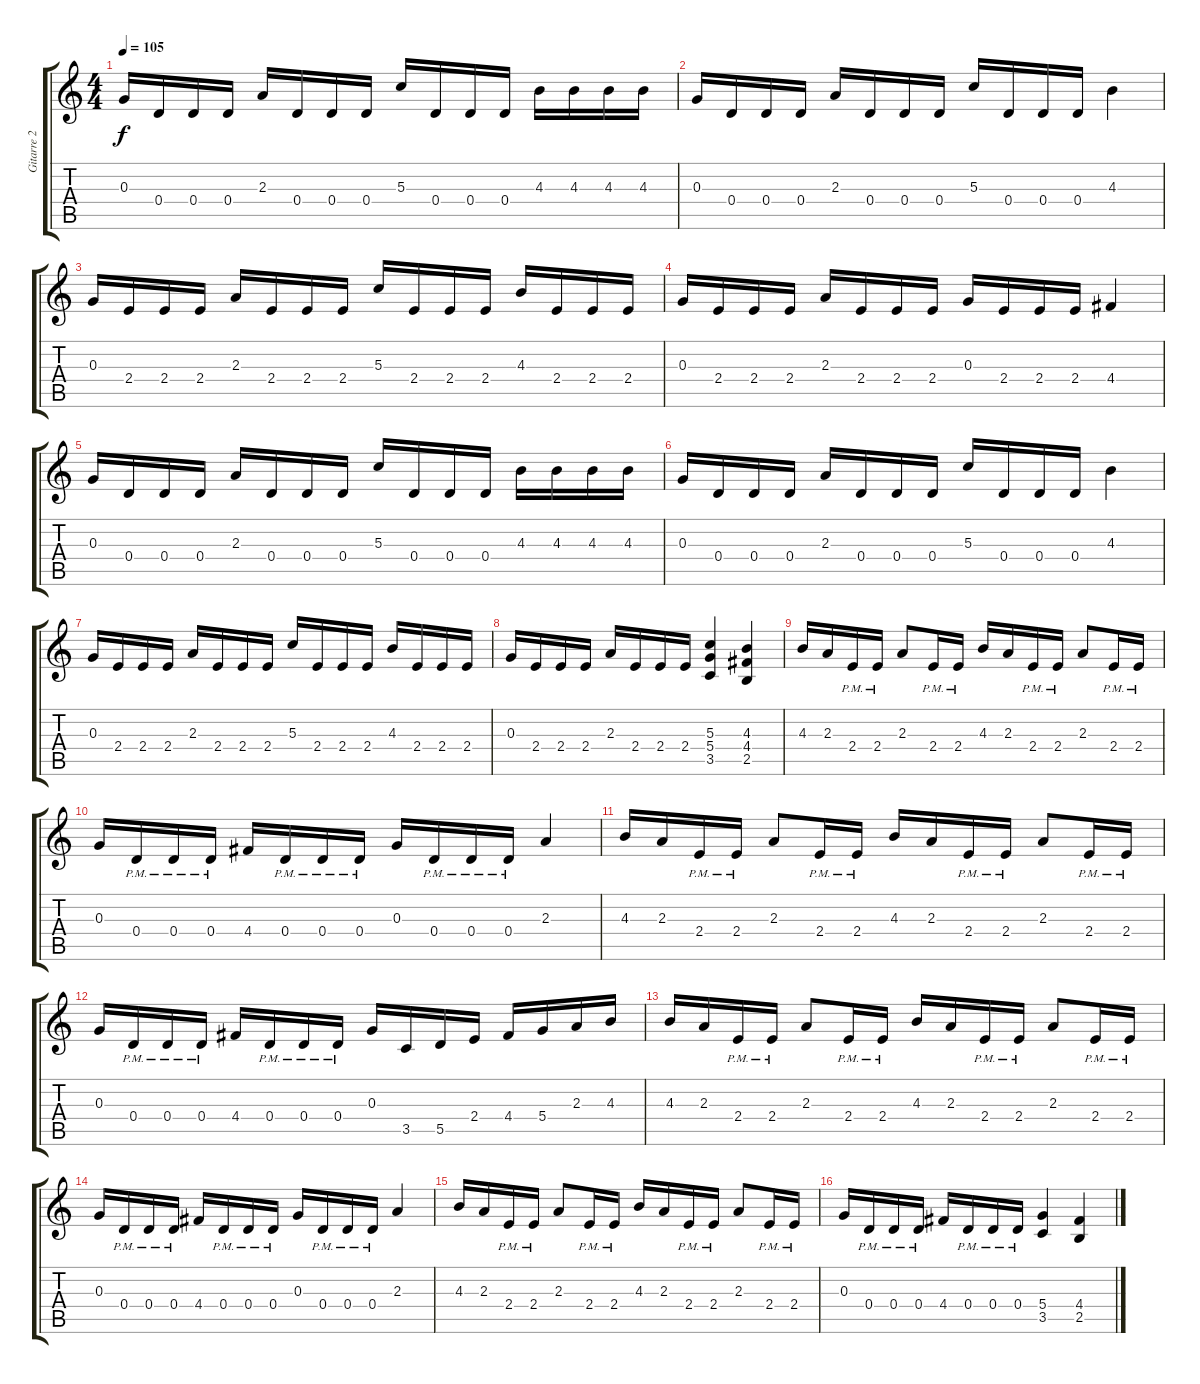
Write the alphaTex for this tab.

\track ("Gitarre 2" "Gitarre 2") {instrument distortionguitar}
\staff {score tabs}
\tuning (E4 B3 G3 D3 A2 E2) {hide}
\ts (4 4)
\tempo 105
\clef g2
\ks c
0.3.16{dy f} 0.4.16 0.4.16 0.4.16 2.3.16 0.4.16 0.4.16 0.4.16 5.3.16 0.4.16 0.4.16 0.4.16 4.3.16 4.3.16 4.3.16 4.3.16 |
0.3.16 0.4.16 0.4.16 0.4.16 2.3.16 0.4.16 0.4.16 0.4.16 5.3.16 0.4.16 0.4.16 0.4.16 4.3.4 |
0.3.16 2.4.16 2.4.16 2.4.16 2.3.16 2.4.16 2.4.16 2.4.16 5.3.16 2.4.16 2.4.16 2.4.16 4.3.16 2.4.16 2.4.16 2.4.16 |
0.3.16 2.4.16 2.4.16 2.4.16 2.3.16 2.4.16 2.4.16 2.4.16 0.3.16 2.4.16 2.4.16 2.4.16 4.4.4 |
0.3.16 0.4.16 0.4.16 0.4.16 2.3.16 0.4.16 0.4.16 0.4.16 5.3.16 0.4.16 0.4.16 0.4.16 4.3.16 4.3.16 4.3.16 4.3.16 |
0.3.16 0.4.16 0.4.16 0.4.16 2.3.16 0.4.16 0.4.16 0.4.16 5.3.16 0.4.16 0.4.16 0.4.16 4.3.4 |
0.3.16 2.4.16 2.4.16 2.4.16 2.3.16 2.4.16 2.4.16 2.4.16 5.3.16 2.4.16 2.4.16 2.4.16 4.3.16 2.4.16 2.4.16 2.4.16 |
0.3.16 2.4.16 2.4.16 2.4.16 2.3.16 2.4.16 2.4.16 2.4.16 (5.3 5.4 3.5).4 (4.3 4.4 2.5).4 |
4.3.16 2.3.16 2.4{pm}.16 2.4{pm}.16 2.3.8 2.4{pm}.16 2.4{pm}.16 4.3.16 2.3.16 2.4{pm}.16 2.4{pm}.16 2.3.8 2.4{pm}.16 2.4{pm}.16 |
0.3.16 0.4{pm}.16 0.4{pm}.16 0.4{pm}.16 4.4.16 0.4{pm}.16 0.4{pm}.16 0.4{pm}.16 0.3.16 0.4{pm}.16 0.4{pm}.16 0.4{pm}.16 2.3.4 |
4.3.16 2.3.16 2.4{pm}.16 2.4{pm}.16 2.3.8 2.4{pm}.16 2.4{pm}.16 4.3.16 2.3.16 2.4{pm}.16 2.4{pm}.16 2.3.8 2.4{pm}.16 2.4{pm}.16 |
0.3.16 0.4{pm}.16 0.4{pm}.16 0.4{pm}.16 4.4.16 0.4{pm}.16 0.4{pm}.16 0.4{pm}.16 0.3.16 3.5.16 5.5.16 2.4.16 4.4.16 5.4.16 2.3.16 4.3.16 |
4.3.16 2.3.16 2.4{pm}.16 2.4{pm}.16 2.3.8 2.4{pm}.16 2.4{pm}.16 4.3.16 2.3.16 2.4{pm}.16 2.4{pm}.16 2.3.8 2.4{pm}.16 2.4{pm}.16 |
0.3.16 0.4{pm}.16 0.4{pm}.16 0.4{pm}.16 4.4.16 0.4{pm}.16 0.4{pm}.16 0.4{pm}.16 0.3.16 0.4{pm}.16 0.4{pm}.16 0.4{pm}.16 2.3.4 |
4.3.16 2.3.16 2.4{pm}.16 2.4{pm}.16 2.3.8 2.4{pm}.16 2.4{pm}.16 4.3.16 2.3.16 2.4{pm}.16 2.4{pm}.16 2.3.8 2.4{pm}.16 2.4{pm}.16 |
0.3.16 0.4{pm}.16 0.4{pm}.16 0.4{pm}.16 4.4.16 0.4{pm}.16 0.4{pm}.16 0.4{pm}.16 (5.4 3.5).4 (4.4 2.5).4
